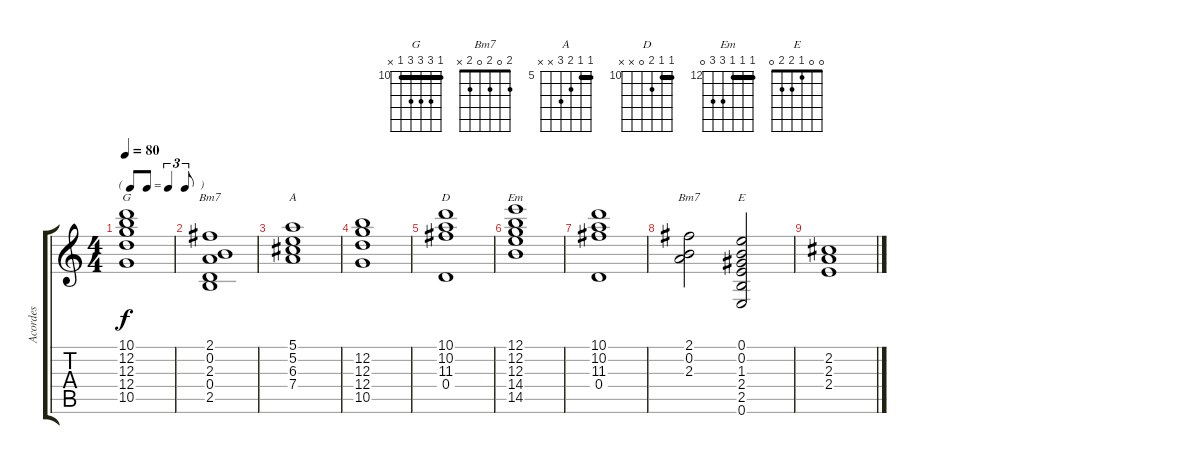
\track ("Acordes" "Acordes") {instrument overdrivenguitar}
\staff {score tabs}
\tuning (E4 B3 G3 D3 A2 E2) {hide}
\chord ("G" 10 12 12 12 10 x) {firstfret 10 barre 10}
\chord ("Bm7" 7 7 7 7 5 7) {firstfret 5 barre 7}
\chord ("A" 5 5 6 7 x x) {firstfret 5 barre 5}
\chord ("D" 10 10 11 0 x x) {firstfret 10 barre 10}
\chord ("Em" 12 12 12 14 14 0) {firstfret 12 barre 12}
\chord ("Bm7" 2 0 2 0 2 x)
\chord ("E" 0 0 1 2 2 0)
\ts (4 4)
\tf triplet8th
\tempo 80
\clef g2
\ks c
(10.1 12.2 12.3 12.4 10.5).1{ch "G" dy f instrument overdrivenguitar} |
(2.1 0.2 2.3 0.4 2.5).1{ch "Bm7"} |
(5.1 5.2 6.3 7.4).1{ch "A"} |
(12.2 12.3 12.4 10.5).1 |
(10.1 10.2 11.3 0.4).1{ch "D"} |
(12.1 12.2 12.3 14.4 14.5).1{ch "Em"} |
(10.1 10.2 11.3 0.4).1 |
(2.1 0.2 2.3).2{ch "Bm7"} (0.1 0.2 1.3 2.4 2.5 0.6).2{ch "E"} |
(2.2 2.3 2.4).1
